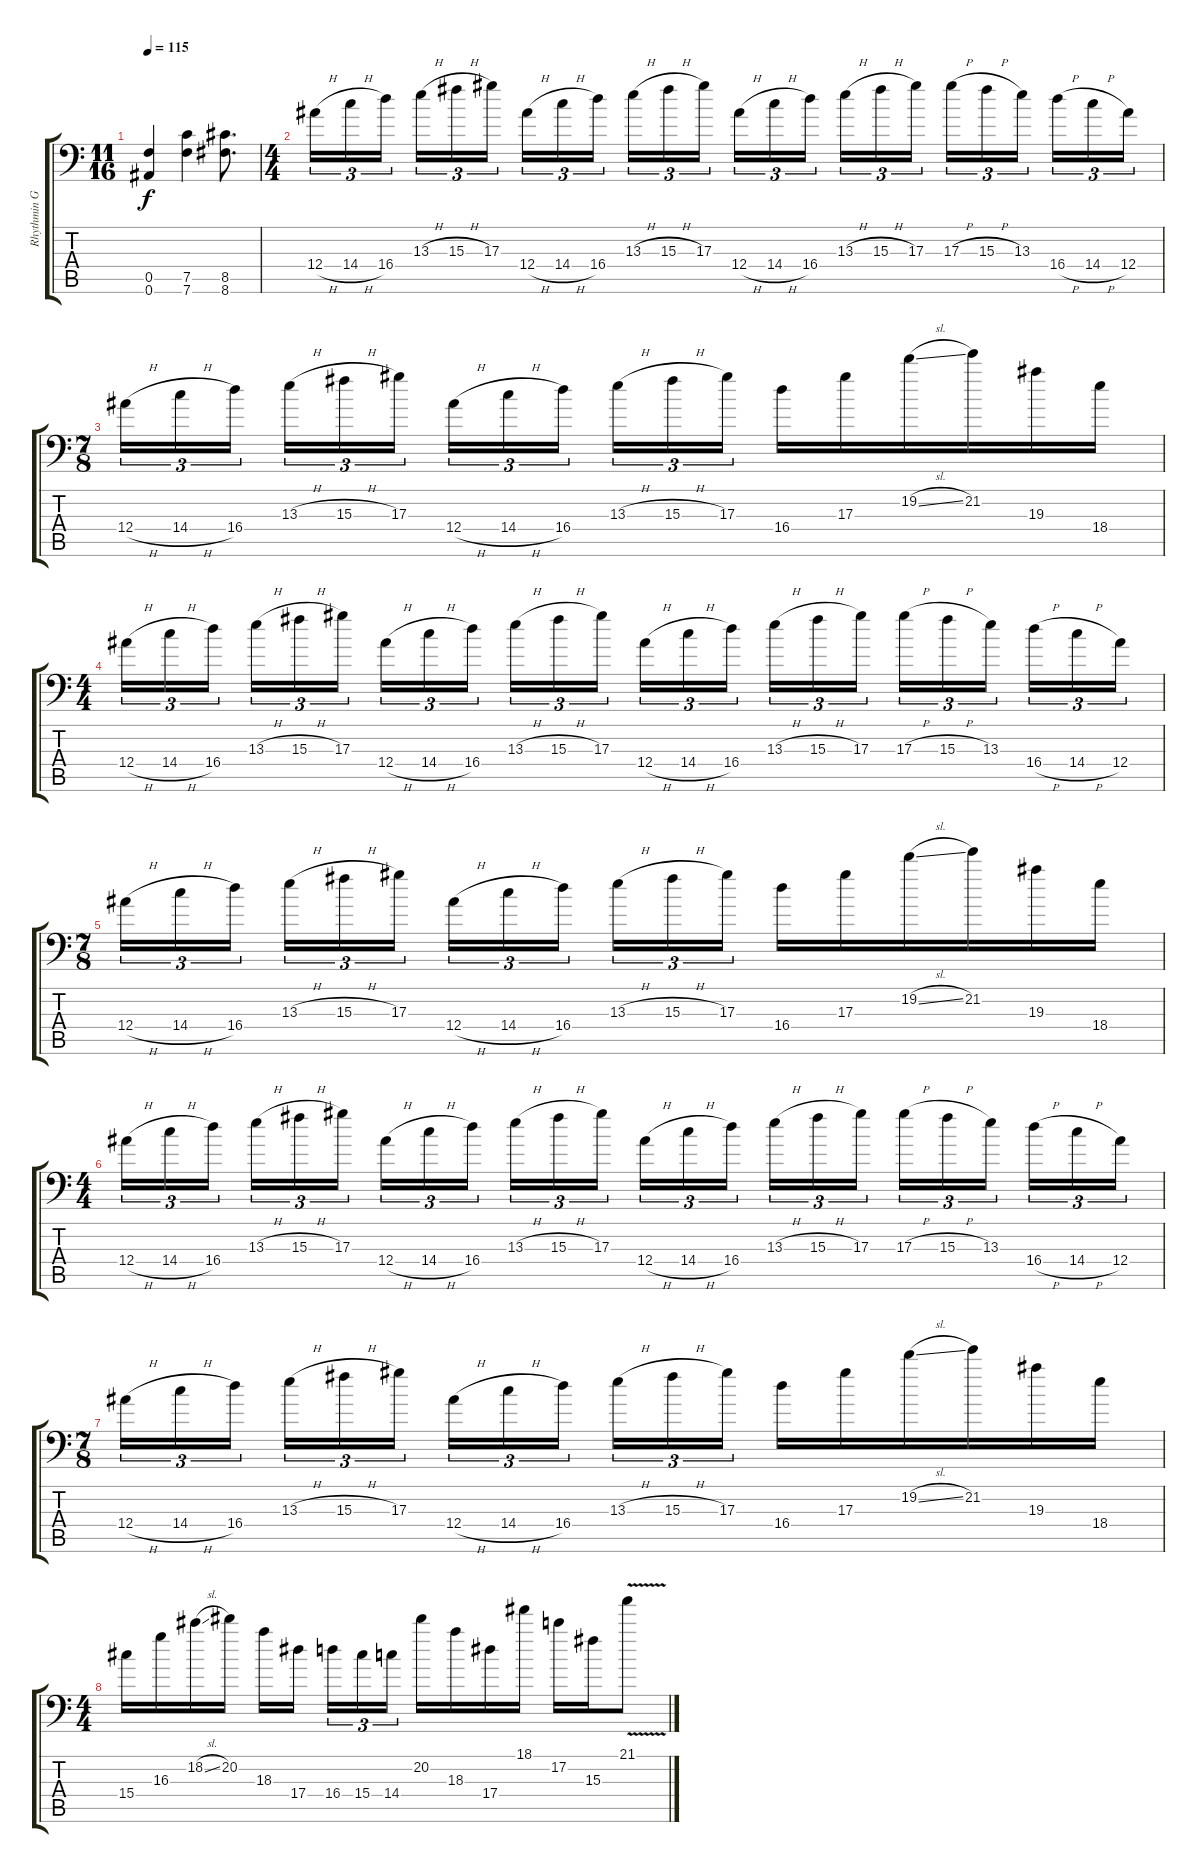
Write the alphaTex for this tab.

\track ("Rhythmin Guitar #2" "Rhythmin G") {instrument distortionguitar}
\staff {score tabs}
\tuning (C4 G3 Eb3 Bb2 F2 Bb1) {hide}
\ts (11 16)
\tempo 115
\clef f4
\ks c
(0.5 0.6).4{dy f} (7.5 7.6).4 (8.5 8.6).8{d} |
\ts (4 4)
12.4{h}.16{tu (3 2)} 14.4{h}.16{tu (3 2)} 16.4.16{tu (3 2) beam splitsecondary} 13.3{h}.16{tu (3 2)} 15.3{h}.16{tu (3 2)} 17.3.16{tu (3 2)} 12.4{h}.16{tu (3 2)} 14.4{h}.16{tu (3 2)} 16.4.16{tu (3 2) beam splitsecondary} 13.3{h}.16{tu (3 2)} 15.3{h}.16{tu (3 2)} 17.3.16{tu (3 2)} 12.4{h}.16{tu (3 2)} 14.4{h}.16{tu (3 2)} 16.4.16{tu (3 2) beam splitsecondary} 13.3{h}.16{tu (3 2)} 15.3{h}.16{tu (3 2)} 17.3.16{tu (3 2)} 17.3{h}.16{tu (3 2)} 15.3{h}.16{tu (3 2)} 13.3.16{tu (3 2) beam splitsecondary} 16.4{h}.16{tu (3 2)} 14.4{h}.16{tu (3 2)} 12.4.16{tu (3 2)} |
\ts (7 8)
12.4{h}.16{tu (3 2)} 14.4{h}.16{tu (3 2)} 16.4.16{tu (3 2)} 13.3{h}.16{tu (3 2)} 15.3{h}.16{tu (3 2)} 17.3.16{tu (3 2)} 12.4{h}.16{tu (3 2)} 14.4{h}.16{tu (3 2)} 16.4.16{tu (3 2)} 13.3{h}.16{tu (3 2)} 15.3{h}.16{tu (3 2)} 17.3.16{tu (3 2)} 16.4.16 17.3.16 19.2{sl}.16 21.2.16 19.3.16 18.4.16 |
\ts (4 4)
12.4{h}.16{tu (3 2)} 14.4{h}.16{tu (3 2)} 16.4.16{tu (3 2) beam splitsecondary} 13.3{h}.16{tu (3 2)} 15.3{h}.16{tu (3 2)} 17.3.16{tu (3 2)} 12.4{h}.16{tu (3 2)} 14.4{h}.16{tu (3 2)} 16.4.16{tu (3 2) beam splitsecondary} 13.3{h}.16{tu (3 2)} 15.3{h}.16{tu (3 2)} 17.3.16{tu (3 2)} 12.4{h}.16{tu (3 2)} 14.4{h}.16{tu (3 2)} 16.4.16{tu (3 2) beam splitsecondary} 13.3{h}.16{tu (3 2)} 15.3{h}.16{tu (3 2)} 17.3.16{tu (3 2)} 17.3{h}.16{tu (3 2)} 15.3{h}.16{tu (3 2)} 13.3.16{tu (3 2) beam splitsecondary} 16.4{h}.16{tu (3 2)} 14.4{h}.16{tu (3 2)} 12.4.16{tu (3 2)} |
\ts (7 8)
12.4{h}.16{tu (3 2)} 14.4{h}.16{tu (3 2)} 16.4.16{tu (3 2)} 13.3{h}.16{tu (3 2)} 15.3{h}.16{tu (3 2)} 17.3.16{tu (3 2)} 12.4{h}.16{tu (3 2)} 14.4{h}.16{tu (3 2)} 16.4.16{tu (3 2)} 13.3{h}.16{tu (3 2)} 15.3{h}.16{tu (3 2)} 17.3.16{tu (3 2)} 16.4.16 17.3.16 19.2{sl}.16 21.2.16 19.3.16 18.4.16 |
\ts (4 4)
12.4{h}.16{tu (3 2)} 14.4{h}.16{tu (3 2)} 16.4.16{tu (3 2) beam splitsecondary} 13.3{h}.16{tu (3 2)} 15.3{h}.16{tu (3 2)} 17.3.16{tu (3 2)} 12.4{h}.16{tu (3 2)} 14.4{h}.16{tu (3 2)} 16.4.16{tu (3 2) beam splitsecondary} 13.3{h}.16{tu (3 2)} 15.3{h}.16{tu (3 2)} 17.3.16{tu (3 2)} 12.4{h}.16{tu (3 2)} 14.4{h}.16{tu (3 2)} 16.4.16{tu (3 2) beam splitsecondary} 13.3{h}.16{tu (3 2)} 15.3{h}.16{tu (3 2)} 17.3.16{tu (3 2)} 17.3{h}.16{tu (3 2)} 15.3{h}.16{tu (3 2)} 13.3.16{tu (3 2) beam splitsecondary} 16.4{h}.16{tu (3 2)} 14.4{h}.16{tu (3 2)} 12.4.16{tu (3 2)} |
\ts (7 8)
12.4{h}.16{tu (3 2)} 14.4{h}.16{tu (3 2)} 16.4.16{tu (3 2)} 13.3{h}.16{tu (3 2)} 15.3{h}.16{tu (3 2)} 17.3.16{tu (3 2)} 12.4{h}.16{tu (3 2)} 14.4{h}.16{tu (3 2)} 16.4.16{tu (3 2)} 13.3{h}.16{tu (3 2)} 15.3{h}.16{tu (3 2)} 17.3.16{tu (3 2)} 16.4.16 17.3.16 19.2{sl}.16 21.2.16 19.3.16 18.4.16 |
\ts (4 4)
15.4.16 16.3.16 18.2{sl}.16 20.2.16 18.3.16 17.4.16{beam splitsecondary} 16.4.16{tu (3 2)} 15.4.16{tu (3 2)} 14.4.16{tu (3 2)} 20.2.16 18.3.16 17.4.16 18.1.16 17.2.16 15.3.16 21.1{v}.8
